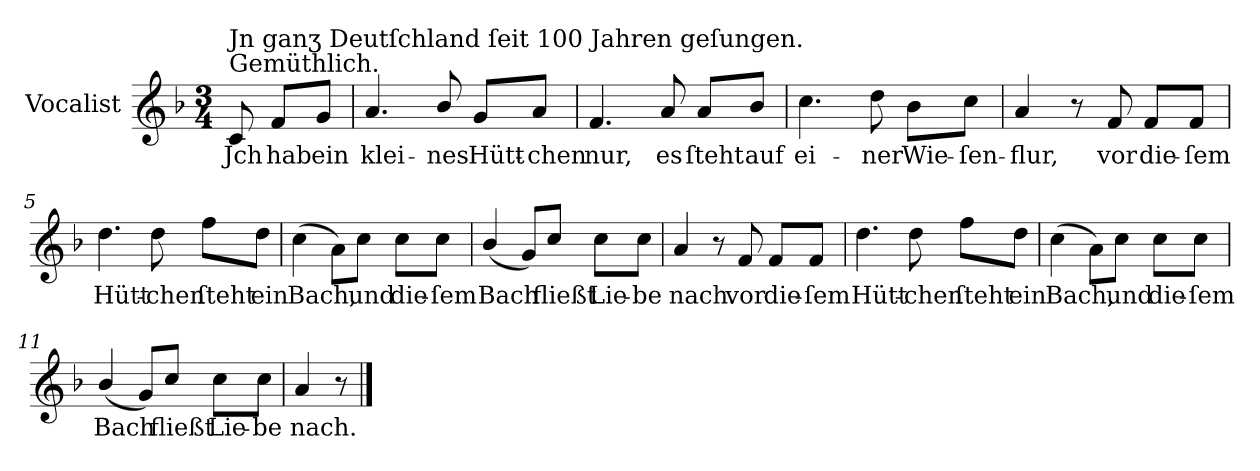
**kern	**text
*part1	*part1
*staff1	*staff1
*I"Vocalist	*
*k[b-]	*
*F:	*
*M3/4	*
=	=
!LO:TX:a:t=Gemüthlich.	!
!LO:TX:a:t=Jn ganʒ Deutſchland ſeit 100 Jahren geſungen.	!
8c	Jch
8fL	hab
8gJ	ein
=1	=1
4.a	klei-
8b-/	-nes
8gL	Hütt-
8aJ	-chen
=2	=2
4.f	nur,
8a	es
8aL	ſteht
8b-/J	auf
=3	=3
4.cc	ei-
8dd	-ner
8b-L	Wie-
8ccJ	-ſen-
=4	=4
4a	-flur,
8r	.
8f	vor
8fL	die-
8fJ	-ſem
=5	=5
4.dd	Hütt-
8dd	-chen
8ffL	ſteht
8ddJ	ein
=6	=6
(4cc	Bach,
8aL)	.
8ccJ	und
8ccL	die-
8ccJ	-ſem
=7	=7
(4b-/	Bach
8gL)	.
8ccJ	fließt
8ccL	Lie-
8ccJ	-be
=8	=8
4a	nach.
8r	.
8f	vor
8fL	die-
8fJ	-ſem
=9	=9
4.dd	Hütt-
8dd	-chen
8ffL	ſteht
8ddJ	ein
=10	=10
(4cc	Bach,
8aL)	.
8ccJ	und
8ccL	die-
8ccJ	-ſem
=11	=11
(4b-/	Bach
8gL)	.
8ccJ	fließt
8ccL	Lie-
8ccJ	-be
=12	=12
4a	nach.
8r	.
==	==
*-	*-
